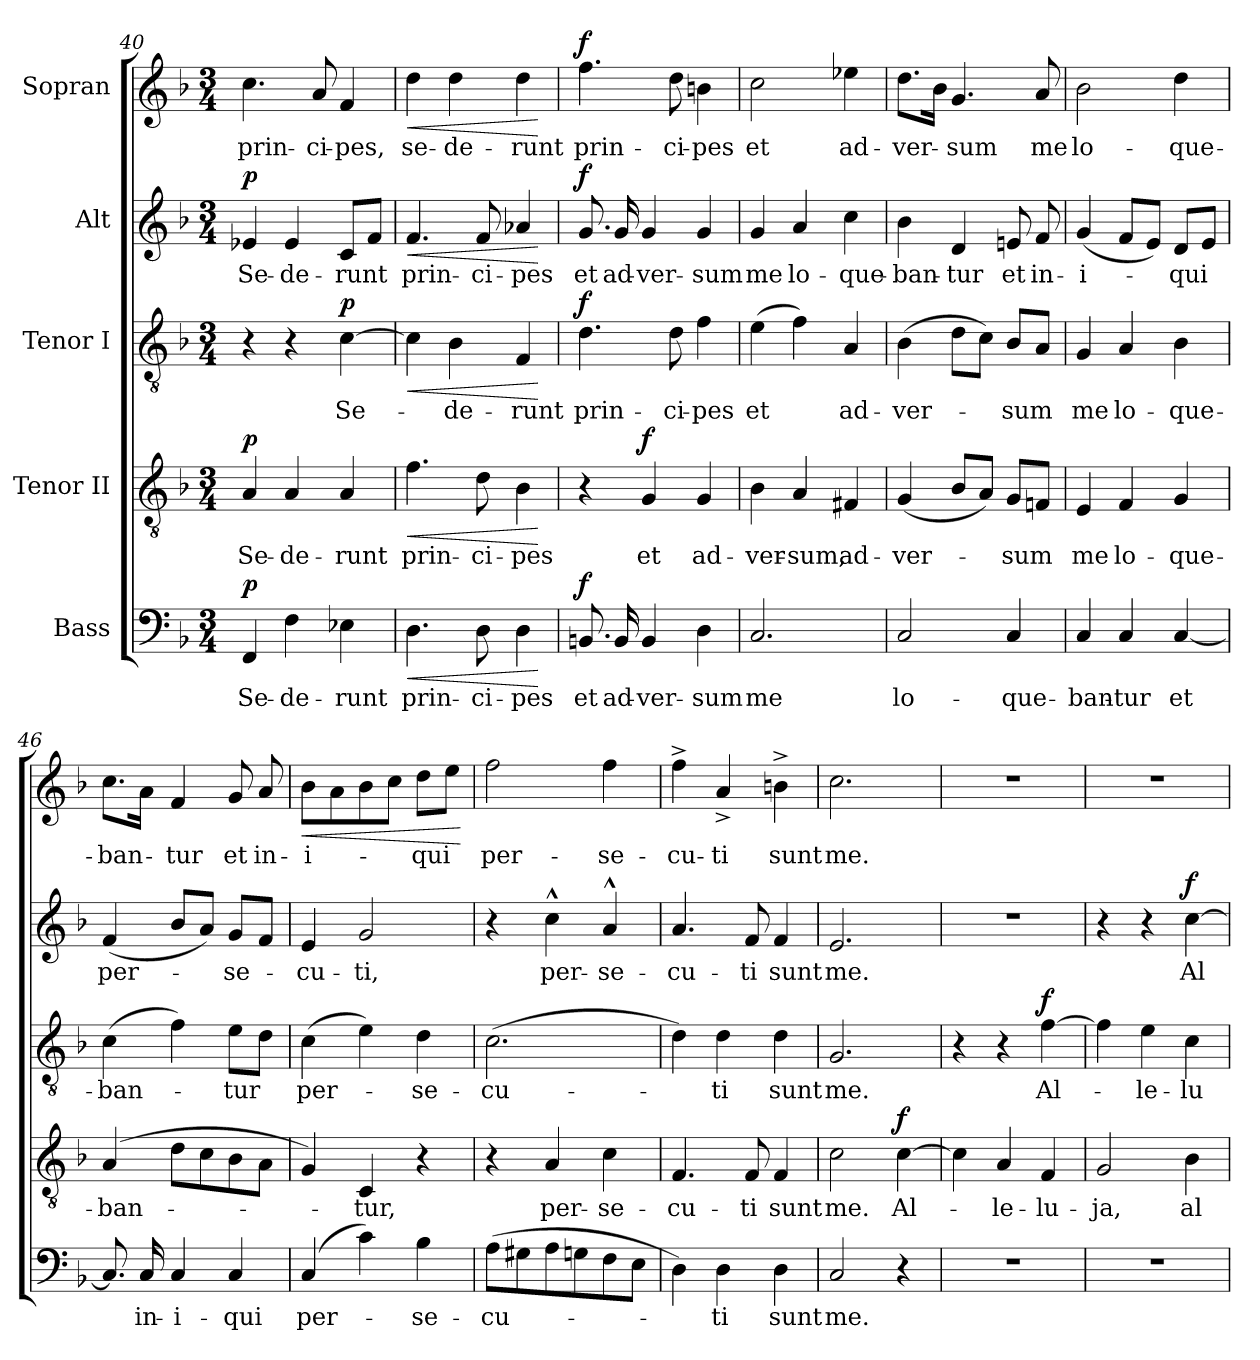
**kern	**text	**dynam	**kern	**text	**dynam	**kern	**text	**dynam	**kern	**text	**dynam	**kern	**text	**dynam
*part5	*part5	*part5	*part4	*part4	*part4	*part3	*part3	*part3	*part2	*part2	*part2	*part1	*part1	*part1
*staff5	*staff5	*staff5	*staff4	*staff4	*staff4	*staff3	*staff3	*staff3	*staff2	*staff2	*staff2	*staff1	*staff1	*staff1
*I"Bass	*	*	*I"Tenor II	*	*	*I"Tenor I	*	*	*I"Alt	*	*	*I"Sopran	*	*
*clefF4	*	*	*clefGv2	*	*	*clefGv2	*	*	*clefG2	*	*	*clefG2	*	*
*k[b-]	*	*	*k[b-]	*	*	*k[b-]	*	*	*k[b-]	*	*	*k[b-]	*	*
*F:	*	*	*F:	*	*	*F:	*	*	*F:	*	*	*F:	*	*
*M3/4	*	*	*M3/4	*	*	*M3/4	*	*	*M3/4	*	*	*M3/4	*	*
=40	=40	=40	=40	=40	=40	=40	=40	=40	=40	=40	=40	=40	=40	=40
!	!	!LO:DY:a	!	!	!LO:DY:a	!	!	!	!	!	!LO:DY:a	!	!	!
4FF/	Se-	p	4A/	Se-	p	4r	.	.	4e-X/	Se-	p	4.cc\	prin-	.
4F\	-de-	.	4A/	-de-	.	4r	.	.	4e-/	-de-	.	.	.	.
.	.	.	.	.	.	.	.	.	.	.	.	8a/	-ci-	.
!	!	!	!	!	!	!	!	!LO:DY:a	!	!	!	!	!	!
4E-X\	-runt	.	4A/	-runt	.	[4c\	Se-	p	8c/L	-runt	.	4f/	-pes,	.
.	.	.	.	.	.	.	.	.	8f/J	.	.	.	.	.
=41	=41	=41	=41	=41	=41	=41	=41	=41	=41	=41	=41	=41	=41	=41
!	!	!LO:HP:b	!	!	!LO:HP:b	!	!	!LO:HP:b	!	!	!LO:HP:b	!	!	!LO:HP:b
4.D\	prin-	<	4.f\	prin-	<	4c\]	.	<	4.f/	prin-	<	4dd\	se-	<
.	.	.	.	.	.	4B-\	-de-	.	.	.	.	4dd\	-de-	.
8D\	-ci-	.	8d\	-ci-	.	.	.	.	8f/	-ci-	.	.	.	.
4D\	-pes	.	4B-\	-pes	.	4F/	-runt	.	4a-X/	-pes	.	4dd\	-runt	.
.	.	[	.	.	[	.	.	[	.	.	[	.	.	[
=42	=42	=42	=42	=42	=42	=42	=42	=42	=42	=42	=42	=42	=42	=42
!	!	!LO:DY:a	!	!	!	!	!	!LO:DY:a	!	!	!LO:DY:a	!	!	!LO:DY:a
8.BBn/	et	f	4r	.	.	4.d\	prin-	f	8.g/	et	f	4.ff\	prin-	f
16BB/	ad-	.	.	.	.	.	.	.	16g/	ad-	.	.	.	.
!	!	!	!	!	!LO:DY:a	!	!	!	!	!	!	!	!	!
4BB/	-ver-	.	4G/	et	f	.	.	.	4g/	-ver-	.	.	.	.
.	.	.	.	.	.	8d\	-ci-	.	.	.	.	8dd\	-ci-	.
4D\	-sum	.	4G/	ad-	.	4f\	-pes	.	4g/	-sum	.	4bn\	-pes	.
!!LO:LB:g=z
=43	=43	=43	=43	=43	=43	=43	=43	=43	=43	=43	=43	=43	=43	=43
2.C/	me	.	4B-\	-ver-	.	(>4e\	et	.	4g/	me	.	2cc\	et	.
.	.	.	4A/	-sum,	.	4f\)	.	.	4a/	lo-	.	.	.	.
.	.	.	4F#X/	ad-	.	4A/	ad-	.	4cc\	-que-	.	4ee-X\	ad-	.
=44	=44	=44	=44	=44	=44	=44	=44	=44	=44	=44	=44	=44	=44	=44
2C/	lo-	.	(4G/	-ver-	.	(>4B-\	-ver-	.	4b-\	-ban-	.	8.dd\L	-ver-	.
.	.	.	.	.	.	.	.	.	.	.	.	16b-\Jk	.	.
.	.	.	8B-/L	.	.	8d\L	.	.	4d/	-tur	.	4.g/	-sum	.
.	.	.	8A/J)	.	.	8c\J)	.	.	.	.	.	.	.	.
4C/	-que-	.	8G/L	-sum	.	8B-/L	-sum	.	8en/	et	.	.	.	.
.	.	.	8Fn/J	.	.	8A/J	.	.	8f/	in-	.	8a/	me	.
=45	=45	=45	=45	=45	=45	=45	=45	=45	=45	=45	=45	=45	=45	=45
4C/	-ban-	.	4E/	me	.	4G/	me	.	(4g/	-i-	.	2b-\	lo-	.
4C/	-tur	.	4F/	lo-	.	4A/	lo-	.	8f/L	.	.	.	.	.
.	.	.	.	.	.	.	.	.	8e/J)	.	.	.	.	.
[4C/	et	.	4G/	-que-	.	4B-\	-que-	.	8d/L	-qui	.	4dd\	-que-	.
.	.	.	.	.	.	.	.	.	8e/J	.	.	.	.	.
=46	=46	=46	=46	=46	=46	=46	=46	=46	=46	=46	=46	=46	=46	=46
8.C/]	.	.	(>4A/	-ban-	.	(>4c\	-ban-	.	(4f/	per-	.	8.cc\L	-ban-	.
16C/	in-	.	.	.	.	.	.	.	.	.	.	16a\Jk	.	.
4C/	-i-	.	8d\L	.	.	4f\)	.	.	8b-/L	.	.	4f/	-tur	.
.	.	.	8c\	.	.	.	.	.	8a/J)	.	.	.	.	.
4C/	-qui	.	8B-\	.	.	8e\L	-tur	.	8g/L	-se-	.	8g/	et	.
.	.	.	8A\J	.	.	8d\J	.	.	8f/J	.	.	8a/	in-	.
=47	=47	=47	=47	=47	=47	=47	=47	=47	=47	=47	=47	=47	=47	=47
!	!	!	!	!	!	!	!	!	!	!	!	!	!	!LO:HP:b
(>4C/	per-	.	4G/)	.	.	(>4c\	per-	.	4e/	-cu-	.	8b-\L	-i-	<
.	.	.	.	.	.	.	.	.	.	.	.	8a\	.	.
4c\)	.	.	4C/	-tur,	.	4e\)	.	.	2g/	-ti,	.	8b-\	.	.
.	.	.	.	.	.	.	.	.	.	.	.	8cc\J	.	.
4B-\	-se-	.	4r	.	.	4d\	-se-	.	.	.	.	8dd\L	-qui	.
.	.	.	.	.	.	.	.	.	.	.	.	8ee\J	.	.
.	.	.	.	.	.	.	.	.	.	.	.	.	.	[
!!LO:LB:g=z
=48	=48	=48	=48	=48	=48	=48	=48	=48	=48	=48	=48	=48	=48	=48
(>8A\L	-cu-	.	4r	.	.	(>2.c\	-cu-	.	4r	.	.	2ff\	per-	.
8G#X\	.	.	.	.	.	.	.	.	.	.	.	.	.	.
8A\	.	.	4A/	per-	.	.	.	.	4cc^^\	per-	.	.	.	.
8Gn\	.	.	.	.	.	.	.	.	.	.	.	.	.	.
8F\	.	.	4c\	-se-	.	.	.	.	4a^^/	-se-	.	4ff\	-se-	.
8E\J	.	.	.	.	.	.	.	.	.	.	.	.	.	.
=49	=49	=49	=49	=49	=49	=49	=49	=49	=49	=49	=49	=49	=49	=49
4D\)	.	.	4.F/	-cu-	.	4d\)	.	.	4.a/	-cu-	.	4ff^\	-cu-	.
4D\	-ti	.	.	.	.	4d\	-ti	.	.	.	.	4a^/	-ti	.
.	.	.	8F/	-ti	.	.	.	.	8f/	-ti	.	.	.	.
4D\	sunt	.	4F/	sunt	.	4d\	sunt	.	4f/	sunt	.	4bn^\	sunt	.
=50	=50	=50	=50	=50	=50	=50	=50	=50	=50	=50	=50	=50	=50	=50
2C/	me.	.	2c\	me.	.	2.G/	me.	.	2.e/	me.	.	2.cc\	me.	.
!	!	!	!	!	!LO:DY:a	!	!	!	!	!	!	!	!	!
4r	.	.	[4c\	Al-	f	.	.	.	.	.	.	.	.	.
=51	=51	=51	=51	=51	=51	=51	=51	=51	=51	=51	=51	=51	=51	=51
2.r	.	.	4c\]	.	.	4r	.	.	2.r	.	.	2.r	.	.
.	.	.	4A/	-le-	.	4r	.	.	.	.	.	.	.	.
!	!	!	!	!	!	!	!	!LO:DY:a	!	!	!	!	!	!
.	.	.	4F/	-lu-	.	[4f\	Al-	f	.	.	.	.	.	.
=52	=52	=52	=52	=52	=52	=52	=52	=52	=52	=52	=52	=52	=52	=52
2.r	.	.	2G/	-ja,	.	4f\]	.	.	4r	.	.	2.r	.	.
.	.	.	.	.	.	4e\	-le-	.	4r	.	.	.	.	.
!	!	!	!	!	!	!	!	!	!	!	!LO:DY:a	!	!	!
.	.	.	4B-\	al-	.	4c\	-lu-	.	[4cc\	Al-	f	.	.	.
=	=	=	=	=	=	=	=	=	=	=	=	=	=	=
*-	*-	*-	*-	*-	*-	*-	*-	*-	*-	*-	*-	*-	*-	*-
